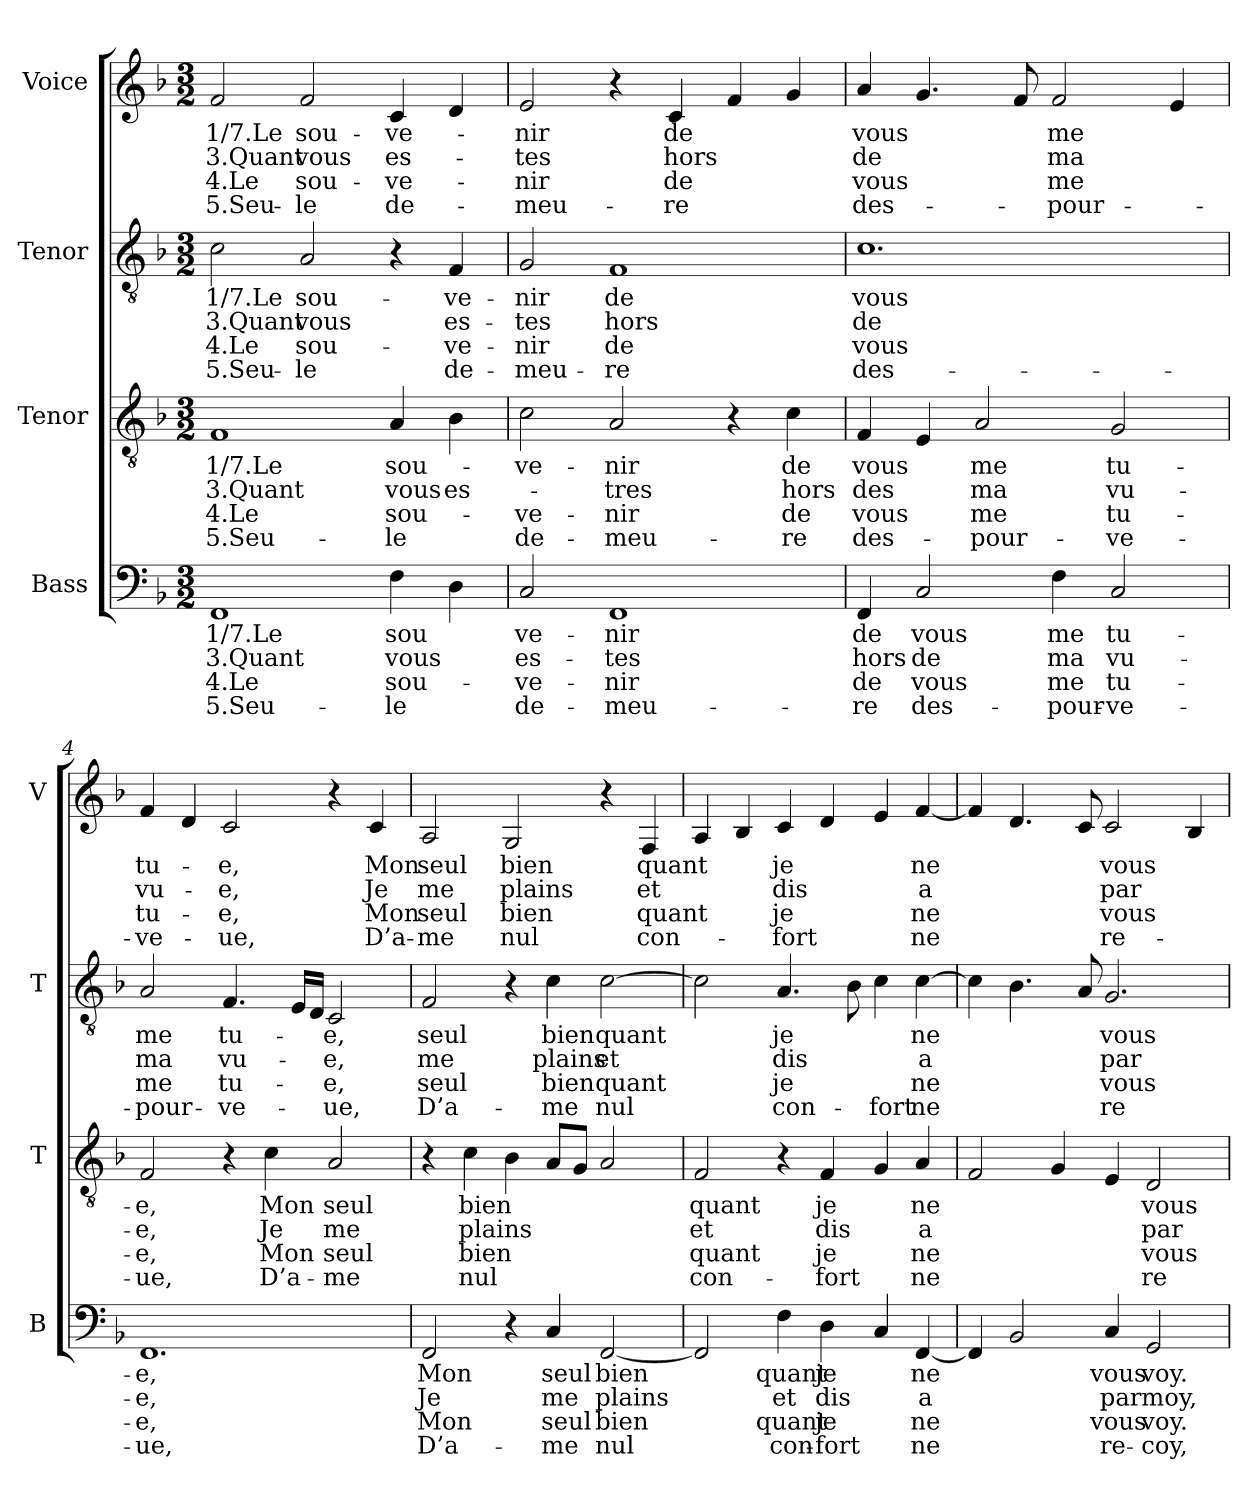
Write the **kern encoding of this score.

**kern	**text	**text	**text	**text	**kern	**text	**text	**text	**text	**kern	**text	**text	**text	**text	**kern	**text	**text	**text	**text
*part4	*part4	*part4	*part4	*part4	*part3	*part3	*part3	*part3	*part3	*part2	*part2	*part2	*part2	*part2	*part1	*part1	*part1	*part1	*part1
*staff4	*staff4	*staff4	*staff4	*staff4	*staff3	*staff3	*staff3	*staff3	*staff3	*staff2	*staff2	*staff2	*staff2	*staff2	*staff1	*staff1	*staff1	*staff1	*staff1
*I"Bass	*	*	*	*	*I"Tenor	*	*	*	*	*I"Tenor	*	*	*	*	*I"Voice	*	*	*	*
*I'B	*	*	*	*	*I'T	*	*	*	*	*I'T	*	*	*	*	*I'V	*	*	*	*
*clefF4	*	*	*	*	*clefGv2	*	*	*	*	*clefGv2	*	*	*	*	*clefG2	*	*	*	*
*k[b-]	*	*	*	*	*k[b-]	*	*	*	*	*k[b-]	*	*	*	*	*k[b-]	*	*	*	*
*M3/2	*	*	*	*	*M3/2	*	*	*	*	*M3/2	*	*	*	*	*M3/2	*	*	*	*
=1	=1	=1	=1	=1	=1	=1	=1	=1	=1	=1	=1	=1	=1	=1	=1	=1	=1	=1	=1
!	!LO:LY:b	!LO:LY:b	!LO:LY:b	!LO:LY:b	!	!LO:LY:b	!LO:LY:b	!LO:LY:b	!LO:LY:b	!	!LO:LY:b	!LO:LY:b	!LO:LY:b	!LO:LY:b	!	!LO:LY:b	!LO:LY:b	!LO:LY:b	!LO:LY:b
1FF	1/7.Le	3.Quant	4.Le	5.Seu-	1F	1/7.Le	3.Quant	4.Le	5.Seu-	2c\	1/7.Le	3.Quant	4.Le	5.Seu-	2f/	1/7.Le	3.Quant	4.Le	5.Seu-
!	!	!	!	!	!	!	!	!	!	!	!LO:LY:b	!LO:LY:b	!LO:LY:b	!LO:LY:b	!	!LO:LY:b	!LO:LY:b	!LO:LY:b	!LO:LY:b
.	.	.	.	.	.	.	.	.	.	2A/	sou-	vous	sou-	le	2f/	sou-	vous	sou-	le
!	!LO:LY:b	!LO:LY:b	!LO:LY:b	!LO:LY:b	!	!LO:LY:b	!LO:LY:b	!LO:LY:b	!LO:LY:b	!	!	!	!	!	!	!LO:LY:b	!LO:LY:b	!LO:LY:b	!LO:LY:b
4F\	sou-	vous	sou--	le	4A/	sou-	vous	sou-	le	4r	.	.	.	.	4c/	ve-	es--	ve--	de-
!	!LO:LY:b	!	!	!	!	!	!LO:LY:b	!	!	!	!LO:LY:b	!LO:LY:b	!LO:LY:b	!LO:LY:b	!	!	!	!	!
4D\	-	.	.	.	4B-\	.	es--	.	.	4F/	ve-	es-	ve-	de-	4d/	.	.	.	.
=2	=2	=2	=2	=2	=2	=2	=2	=2	=2	=2	=2	=2	=2	=2	=2	=2	=2	=2	=2
!	!LO:LY:b	!LO:LY:b	!LO:LY:b	!LO:LY:b	!	!LO:LY:b	!	!LO:LY:b	!LO:LY:b	!	!LO:LY:b	!LO:LY:b	!LO:LY:b	!LO:LY:b	!	!LO:LY:b	!LO:LY:b	!LO:LY:b	!LO:LY:b
2C/	ve-	es-	-ve-	de-	2c\	ve-	.	-ve-	de-	2G/	nir	tes	nir	meu-	2e/	nir	-tes	-nir	meu-
!	!LO:LY:b	!LO:LY:b	!LO:LY:b	!LO:LY:b	!	!LO:LY:b	!LO:LY:b	!LO:LY:b	!LO:LY:b	!	!LO:LY:b	!LO:LY:b	!LO:LY:b	!LO:LY:b	!	!	!	!	!
1FF	-nir	-tes	-nir	-meu-	2A/	-nir	-tres	-nir	-meu-	1F	de	hors	de	re	4r	.	.	.	.
!	!	!	!	!	!	!	!	!	!	!	!	!	!	!	!	!LO:LY:b	!LO:LY:b	!LO:LY:b	!LO:LY:b
.	.	.	.	.	.	.	.	.	.	.	.	.	.	.	4c/	de	hors	de	re
.	.	.	.	.	4r	.	.	.	.	.	.	.	.	.	4f/	.	.	.	.
!	!	!	!	!	!	!LO:LY:b	!LO:LY:b	!LO:LY:b	!LO:LY:b	!	!	!	!	!	!	!	!	!	!
.	.	.	.	.	4c\	de	hors	de	-re	.	.	.	.	.	4g/	.	.	.	.
=3	=3	=3	=3	=3	=3	=3	=3	=3	=3	=3	=3	=3	=3	=3	=3	=3	=3	=3	=3
!	!LO:LY:b	!LO:LY:b	!LO:LY:b	!LO:LY:b	!	!LO:LY:b	!LO:LY:b	!LO:LY:b	!LO:LY:b	!	!LO:LY:b	!LO:LY:b	!LO:LY:b	!LO:LY:b	!	!LO:LY:b	!LO:LY:b	!LO:LY:b	!LO:LY:b
4FF/	de	hors	de	-re	4F/	vous	des	vous	des-	1.c	vous	de	vous	des-	4a/	vous	de	vous	des-
!	!LO:LY:b	!LO:LY:b	!LO:LY:b	!LO:LY:b	!	!	!	!	!	!	!	!	!	!	!	!	!	!	!
2C/	vous	de	vous	des-	4E/	.	.	.	.	.	.	.	.	.	4.g/	.	.	.	.
!	!	!	!	!	!	!LO:LY:b	!LO:LY:b	!LO:LY:b	!LO:LY:b	!	!	!	!	!	!	!	!	!	!
.	.	.	.	.	2A/	me	ma	me	pour-	.	.	.	.	.	.	.	.	.	.
.	.	.	.	.	.	.	.	.	.	.	.	.	.	.	8f/	.	.	.	.
!	!LO:LY:b	!LO:LY:b	!LO:LY:b	!LO:LY:b	!	!	!	!	!	!	!	!	!	!	!	!LO:LY:b	!LO:LY:b	!LO:LY:b	!LO:LY:b
4F\	me	ma	me	-pour-	.	.	.	.	.	.	.	.	.	.	2f/	me	ma	me	pour-
!	!LO:LY:b	!LO:LY:b	!LO:LY:b	!LO:LY:b	!	!LO:LY:b	!LO:LY:b	!LO:LY:b	!LO:LY:b	!	!	!	!	!	!	!	!	!	!
2C/	tu-	vu-	tu-	ve-	2G/	tu-	vu-	tu-	ve-	.	.	.	.	.	.	.	.	.	.
.	.	.	.	.	.	.	.	.	.	.	.	.	.	.	4e/	.	.	.	.
=4	=4	=4	=4	=4	=4	=4	=4	=4	=4	=4	=4	=4	=4	=4	=4	=4	=4	=4	=4
!	!LO:LY:b	!LO:LY:b	!LO:LY:b	!LO:LY:b	!	!LO:LY:b	!LO:LY:b	!LO:LY:b	!LO:LY:b	!	!LO:LY:b	!LO:LY:b	!LO:LY:b	!LO:LY:b	!	!LO:LY:b	!LO:LY:b	!LO:LY:b	!LO:LY:b
1.FF	e,	e,	e,	ue,	2F/	e,	e,	e,	ue,	2A/	me	ma	me	pour-	4f/	tu-	vu--	tu--	ve--
.	.	.	.	.	.	.	.	.	.	.	.	.	.	.	4d/	.	.	.	.
!	!	!	!	!	!	!	!	!	!	!	!LO:LY:b	!LO:LY:b	!LO:LY:b	!LO:LY:b	!	!LO:LY:b	!LO:LY:b	!LO:LY:b	!LO:LY:b
.	.	.	.	.	4r	.	.	.	.	4.F/	tu-	vu--	tu--	ve--	2c/	e,	-e,	-e,	-ue,
!	!	!	!	!	!	!LO:LY:b	!LO:LY:b	!LO:LY:b	!LO:LY:b	!	!	!	!	!	!	!	!	!	!
.	.	.	.	.	4c\	Mon	Je	Mon	D’a-	.	.	.	.	.	.	.	.	.	.
.	.	.	.	.	.	.	.	.	.	16E/LL	.	.	.	.	.	.	.	.	.
.	.	.	.	.	.	.	.	.	.	16D/JJ	.	.	.	.	.	.	.	.	.
!	!	!	!	!	!	!LO:LY:b	!LO:LY:b	!LO:LY:b	!LO:LY:b	!	!LO:LY:b	!LO:LY:b	!LO:LY:b	!LO:LY:b	!	!	!	!	!
.	.	.	.	.	2A/	seul	me	seul	me	2C/	e,	-e,	-e,	-ue,	4r	.	.	.	.
!	!	!	!	!	!	!	!	!	!	!	!	!	!	!	!	!LO:LY:b	!LO:LY:b	!LO:LY:b	!LO:LY:b
.	.	.	.	.	.	.	.	.	.	.	.	.	.	.	4c/	Mon	Je	Mon	D’a-
=5	=5	=5	=5	=5	=5	=5	=5	=5	=5	=5	=5	=5	=5	=5	=5	=5	=5	=5	=5
!	!LO:LY:b	!LO:LY:b	!LO:LY:b	!LO:LY:b	!	!	!	!	!	!	!LO:LY:b	!LO:LY:b	!LO:LY:b	!LO:LY:b	!	!LO:LY:b	!LO:LY:b	!LO:LY:b	!LO:LY:b
2FF/	Mon	Je	Mon	D’a-	4r	.	.	.	.	2F/	seul	me	seul	D’a-	2A/	seul	me	seul	me
!	!	!	!	!	!	!LO:LY:b	!LO:LY:b	!LO:LY:b	!LO:LY:b	!	!	!	!	!	!	!	!	!	!
.	.	.	.	.	4c\	bien	plains	bien	nul	.	.	.	.	.	.	.	.	.	.
!	!	!	!	!	!	!	!	!	!	!	!	!	!	!	!	!LO:LY:b	!LO:LY:b	!LO:LY:b	!LO:LY:b
4r	.	.	.	.	4B-\	.	.	.	.	4r	.	.	.	.	2G/	bien	plains	bien	nul
!	!LO:LY:b	!LO:LY:b	!LO:LY:b	!LO:LY:b	!	!	!	!	!	!	!LO:LY:b	!LO:LY:b	!LO:LY:b	!LO:LY:b	!	!	!	!	!
4C/	seul	me	seul	me	8A/L	.	.	.	.	4c\	bien	plains	bien	me	.	.	.	.	.
.	.	.	.	.	8G/J	.	.	.	.	.	.	.	.	.	.	.	.	.	.
!	!LO:LY:b	!LO:LY:b	!LO:LY:b	!LO:LY:b	!	!	!	!	!	!	!LO:LY:b	!LO:LY:b	!LO:LY:b	!LO:LY:b	!	!	!	!	!
[2FF/	bien	plains	bien	nul	2A/	.	.	.	.	[2c\	quant	et	quant	nul	4r	.	.	.	.
!	!	!	!	!	!	!	!	!	!	!	!	!	!	!	!	!LO:LY:b	!LO:LY:b	!LO:LY:b	!LO:LY:b
.	.	.	.	.	.	.	.	.	.	.	.	.	.	.	4F/	quant	et	quant	con--
!!LO:LB:g=z
=6	=6	=6	=6	=6	=6	=6	=6	=6	=6	=6	=6	=6	=6	=6	=6	=6	=6	=6	=6
!	!	!	!	!	!	!LO:LY:b	!LO:LY:b	!LO:LY:b	!LO:LY:b	!	!	!	!	!	!	!	!	!	!
2FF/]	.	.	.	.	2F/	quant	et	quant	-con-	2c\]	.	.	.	.	4A/	.	.	.	.
.	.	.	.	.	.	.	.	.	.	.	.	.	.	.	4B-/	.	.	.	.
!	!LO:LY:b	!LO:LY:b	!LO:LY:b	!LO:LY:b	!	!	!	!	!	!	!LO:LY:b	!LO:LY:b	!LO:LY:b	!LO:LY:b	!	!LO:LY:b	!LO:LY:b	!LO:LY:b	!LO:LY:b
4F\	quant	et	quant	con-	4r	.	.	.	.	4.A/	je	dis	je	con--	4c/	je	dis	je	-fort
!	!LO:LY:b	!LO:LY:b	!LO:LY:b	!LO:LY:b	!	!LO:LY:b	!LO:LY:b	!LO:LY:b	!LO:LY:b	!	!	!	!	!	!	!	!	!	!
4D\	je	dis	je	fort	4F/	je	dis	je	-fort	.	.	.	.	.	4d/	.	.	.	.
.	.	.	.	.	.	.	.	.	.	8B-\	.	.	.	.	.	.	.	.	.
!	!	!	!	!	!	!	!	!	!	!	!	!	!	!LO:LY:b	!	!	!	!	!
4C/	.	.	.	.	4G/	.	.	.	.	4c\	.	.	.	-fort	4e/	.	.	.	.
!	!LO:LY:b	!LO:LY:b	!LO:LY:b	!LO:LY:b	!	!LO:LY:b	!LO:LY:b	!LO:LY:b	!LO:LY:b	!	!LO:LY:b	!LO:LY:b	!LO:LY:b	!LO:LY:b	!	!LO:LY:b	!LO:LY:b	!LO:LY:b	!LO:LY:b
[4FF/	ne	a	ne	ne	4A/	ne	a	ne	ne	[4c\	ne	a	ne	ne	[4f/	ne	a	ne	ne
=7	=7	=7	=7	=7	=7	=7	=7	=7	=7	=7	=7	=7	=7	=7	=7	=7	=7	=7	=7
4FF/]	.	.	.	.	2F/	.	.	.	.	4c\]	.	.	.	.	4f/]	.	.	.	.
2BB-/	.	.	.	.	.	.	.	.	.	4.B-\	.	.	.	.	4.d/	.	.	.	.
.	.	.	.	.	4G/	.	.	.	.	.	.	.	.	.	.	.	.	.	.
.	.	.	.	.	.	.	.	.	.	8A/	.	.	.	.	8c/	.	.	.	.
!	!LO:LY:b	!LO:LY:b	!LO:LY:b	!LO:LY:b	!	!	!	!	!	!	!LO:LY:b	!LO:LY:b	!LO:LY:b	!LO:LY:b	!	!LO:LY:b	!LO:LY:b	!LO:LY:b	!LO:LY:b
4C/	vous	par	vous	re-	4E/	.	.	.	.	2.G/	vous	par	vous	re-	2c/	vous	par	vous	re-
!	!LO:LY:b	!LO:LY:b	!LO:LY:b	!LO:LY:b	!	!LO:LY:b	!LO:LY:b	!LO:LY:b	!LO:LY:b	!	!	!	!	!	!	!	!	!	!
2GG/	voy.	moy,	voy.	coy,	2D/	vous	par	vous	re-	.	.	.	.	.	.	.	.	.	.
.	.	.	.	.	.	.	.	.	.	.	.	.	.	.	4B-/	.	.	.	.
=	=	=	=	=	=	=	=	=	=	=	=	=	=	=	=	=	=	=	=
*-	*-	*-	*-	*-	*-	*-	*-	*-	*-	*-	*-	*-	*-	*-	*-	*-	*-	*-	*-
